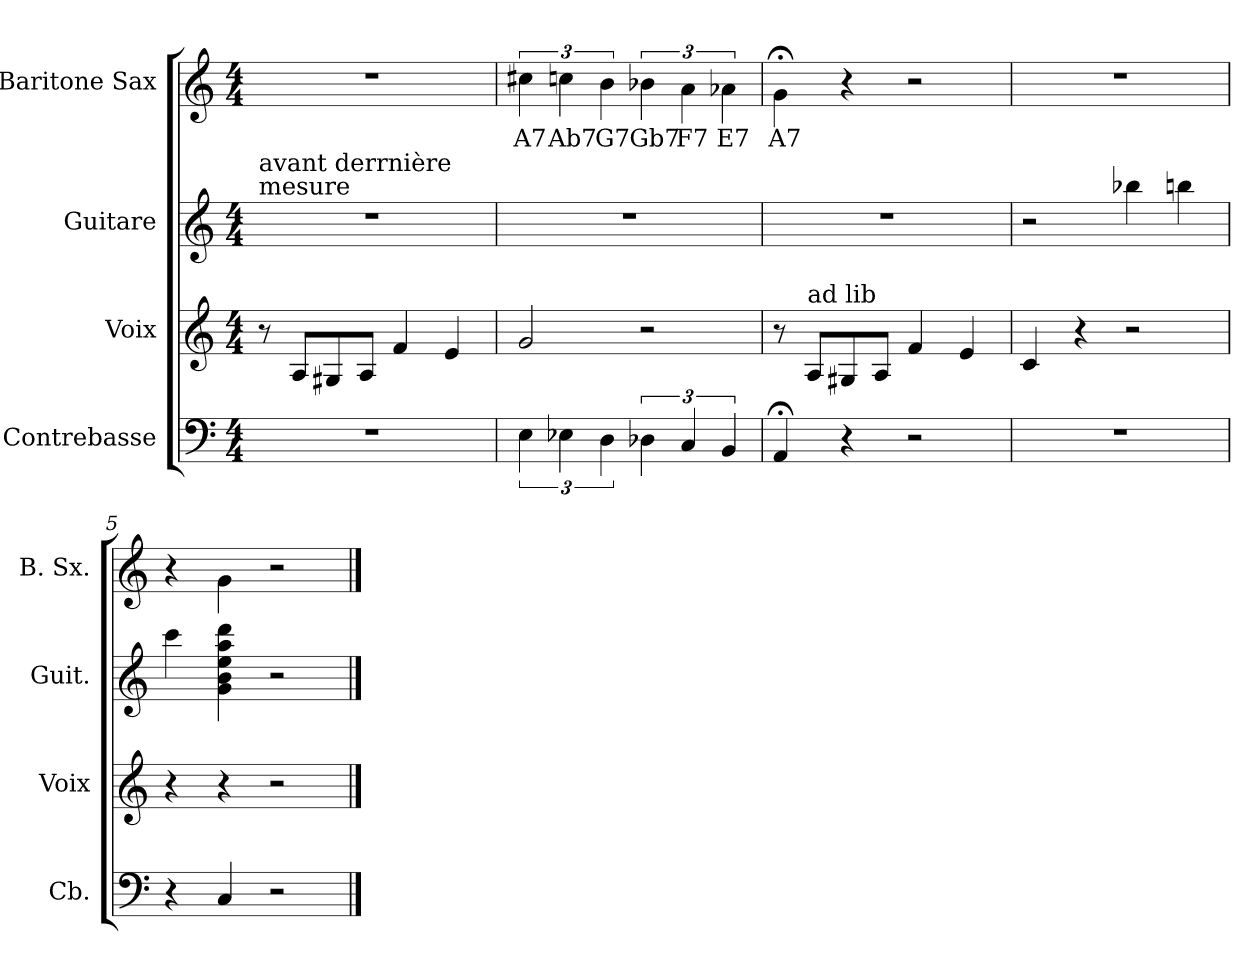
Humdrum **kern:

**kern	**kern	**kern	**kern	**text
*part4	*part3	*part2	*part1	*part1
*staff4	*staff3	*staff2	*staff1	*staff1
*I"Contrebasse	*I"Voix	*I"Guitare	*I"Baritone Sax	*
*I'Cb.	*I'Voix	*I'Guit.	*I'B. Sx.	*
*clefF4	*clefG2	*clefG2	*clefG2	*
*ITrd7c12	*	*ITrd7c12	*ITrd12c21	*
*k[]	*k[]	*k[]	*k[]	*
*C:	*C:	*C:	*C:	*
*M4/4	*M4/4	*M4/4	*M4/4	*
=1	=1	=1	=1	=1
!	!	!LO:TX:a:t=avant derrnière \nmesure	!	!
1r	8r	1r	1r	.
.	8A/L	.	.	.
.	8G#X/	.	.	.
.	8A/J	.	.	.
.	4f/	.	.	.
.	4e/	.	.	.
=2	=2	=2	=2	=2
!	!	!	!	!LO:LY:b
6EE\	2g/	1r	6c#X\	A7
!	!	!	!	!LO:LY:b
6EE-X\	.	.	6cn\	Ab7
!	!	!	!	!LO:LY:b
6DD\	.	.	6B\	G7
!	!	!	!	!LO:LY:b
6DD-X\	2r	.	6B-X\	Gb7
!	!	!	!	!LO:LY:b
6CC/	.	.	6A\	F7
!	!	!	!	!LO:LY:b
6BBB/	.	.	6A-X\	E7
=3	=3	=3	=3	=3
!	!	!	!	!LO:LY:b
4AAA;</	8r	1r	4G;<\	A7
!	!LO:TX:a:t=ad lib	!	!	!
.	8A/L	.	.	.
4r	8G#X/	.	4r	.
.	8A/J	.	.	.
2r	4f/	.	2r	.
.	4e/	.	.	.
=4	=4	=4	=4	=4
1r	4c/	2r	1r	.
.	4r	.	.	.
.	2r	4b-X\	.	.
.	.	4bn\	.	.
!!LO:LB:g=z
=5	=5	=5	=5	=5
4r	4r	4cc\	4r	.
4CC/	4r	4G\ 4B\ 4e\ 4a\ 4dd\	4G\	.
2r	2r	2r	2r	.
==	==	==	==	==
*-	*-	*-	*-	*-
